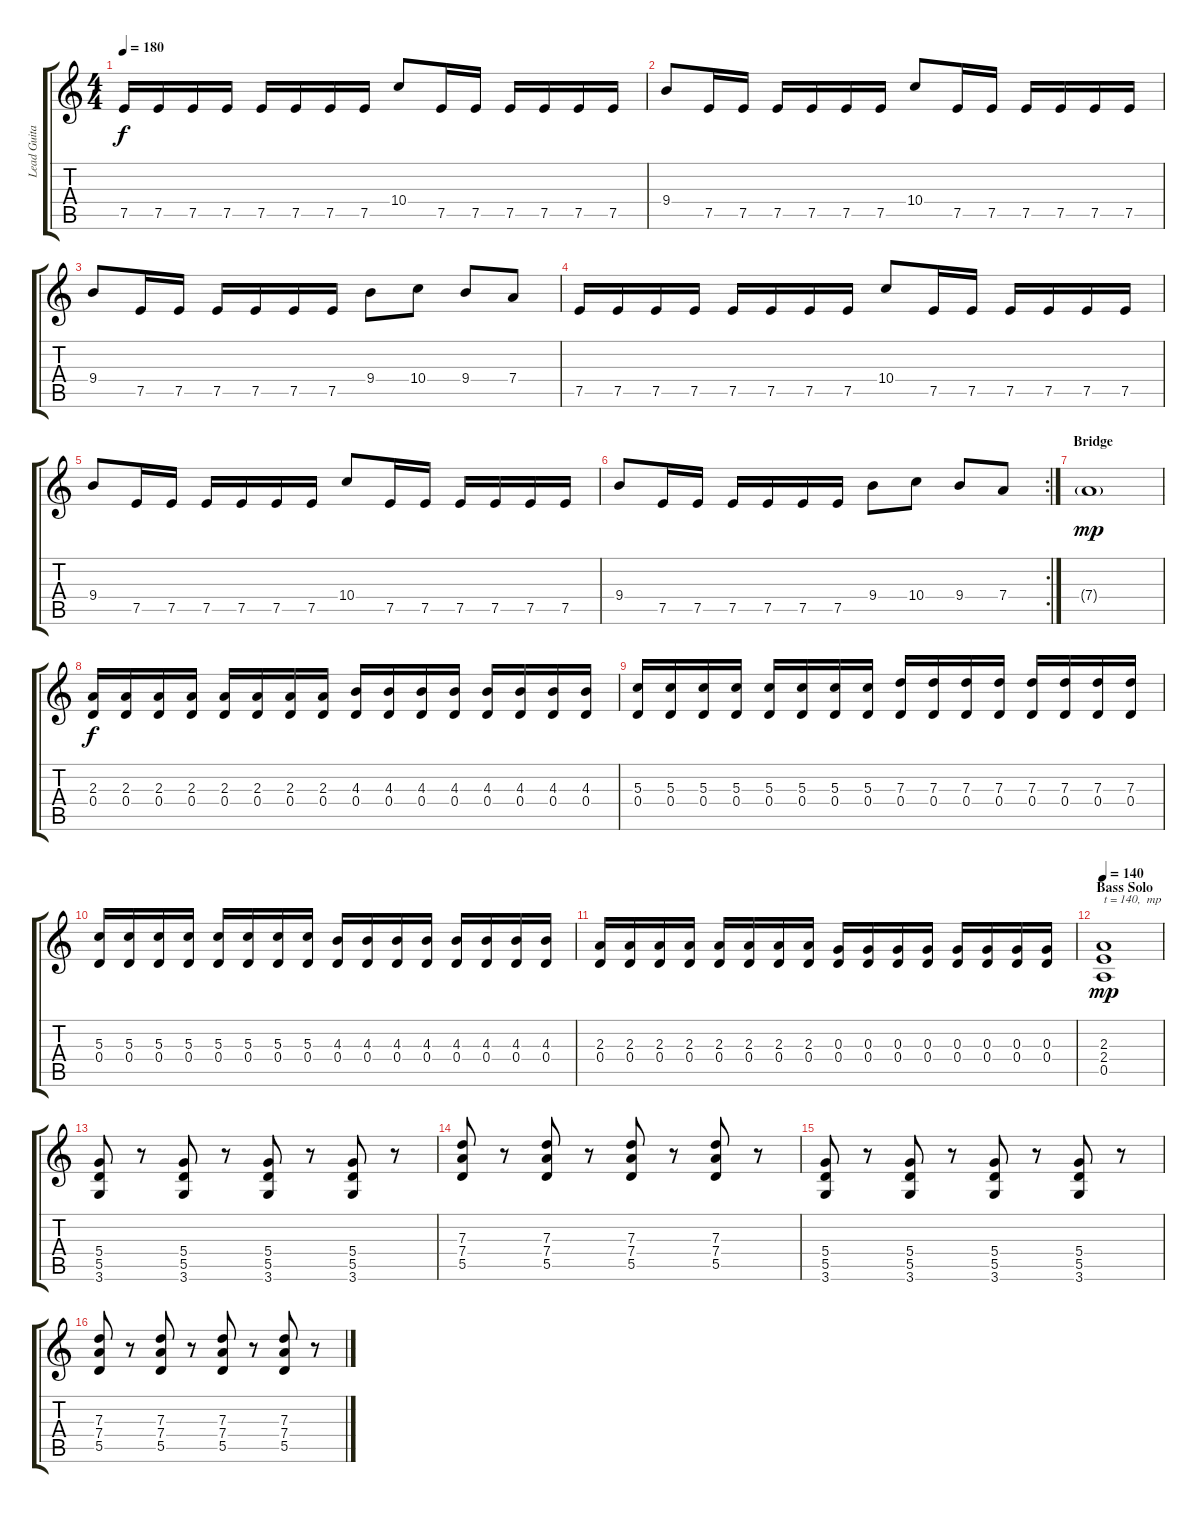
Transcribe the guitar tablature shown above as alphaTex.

\track ("Lead Guitar" "Lead Guita") {instrument distortionguitar}
\staff {score tabs}
\tuning (E4 B3 G3 D3 A2 E2) {hide}
\ts (4 4)
\tempo 180
\clef g2
\ks c
7.5.16{dy f} 7.5.16 7.5.16 7.5.16 7.5.16 7.5.16 7.5.16 7.5.16 10.4.8 7.5.16 7.5.16 7.5.16 7.5.16 7.5.16 7.5.16 |
9.4.8 7.5.16 7.5.16 7.5.16 7.5.16 7.5.16 7.5.16 10.4.8 7.5.16 7.5.16 7.5.16 7.5.16 7.5.16 7.5.16 |
9.4.8 7.5.16 7.5.16 7.5.16 7.5.16 7.5.16 7.5.16 9.4.8 10.4.8 9.4.8 7.4.8 |
7.5.16 7.5.16 7.5.16 7.5.16 7.5.16 7.5.16 7.5.16 7.5.16 10.4.8 7.5.16 7.5.16 7.5.16 7.5.16 7.5.16 7.5.16 |
9.4.8 7.5.16 7.5.16 7.5.16 7.5.16 7.5.16 7.5.16 10.4.8 7.5.16 7.5.16 7.5.16 7.5.16 7.5.16 7.5.16 |
\rc 2
9.4.8 7.5.16 7.5.16 7.5.16 7.5.16 7.5.16 7.5.16 9.4.8 10.4.8 9.4.8 7.4.8 |
\section ("" "Bridge")
7.4{g}.1{dy mp} |
(2.3 0.4).16{dy f} (2.3 0.4).16 (2.3 0.4).16 (2.3 0.4).16 (2.3 0.4).16 (2.3 0.4).16 (2.3 0.4).16 (2.3 0.4).16 (4.3 0.4).16 (4.3 0.4).16 (4.3 0.4).16 (4.3 0.4).16 (4.3 0.4).16 (4.3 0.4).16 (4.3 0.4).16 (4.3 0.4).16 |
(5.3 0.4).16 (5.3 0.4).16 (5.3 0.4).16 (5.3 0.4).16 (5.3 0.4).16 (5.3 0.4).16 (5.3 0.4).16 (5.3 0.4).16 (7.3 0.4).16 (7.3 0.4).16 (7.3 0.4).16 (7.3 0.4).16 (7.3 0.4).16 (7.3 0.4).16 (7.3 0.4).16 (7.3 0.4).16 |
(5.3 0.4).16 (5.3 0.4).16 (5.3 0.4).16 (5.3 0.4).16 (5.3 0.4).16 (5.3 0.4).16 (5.3 0.4).16 (5.3 0.4).16 (4.3 0.4).16 (4.3 0.4).16 (4.3 0.4).16 (4.3 0.4).16 (4.3 0.4).16 (4.3 0.4).16 (4.3 0.4).16 (4.3 0.4).16 |
(2.3 0.4).16 (2.3 0.4).16 (2.3 0.4).16 (2.3 0.4).16 (2.3 0.4).16 (2.3 0.4).16 (2.3 0.4).16 (2.3 0.4).16 (0.3 0.4).16 (0.3 0.4).16 (0.3 0.4).16 (0.3 0.4).16 (0.3 0.4).16 (0.3 0.4).16 (0.3 0.4).16 (0.3 0.4).16 |
\section ("" "Bass Solo")
\tempo 140
(2.3 2.4 0.5).1{txt "t = 140,  mp" dy mp} |
(5.4 5.5 3.6).8 r.8 (5.4 5.5 3.6).8 r.8 (5.4 5.5 3.6).8 r.8 (5.4 5.5 3.6).8 r.8 |
(7.3 7.4 5.5).8 r.8 (7.3 7.4 5.5).8 r.8 (7.3 7.4 5.5).8 r.8 (7.3 7.4 5.5).8 r.8 |
(5.4 5.5 3.6).8 r.8 (5.4 5.5 3.6).8 r.8 (5.4 5.5 3.6).8 r.8 (5.4 5.5 3.6).8 r.8 |
(7.3 7.4 5.5).8 r.8 (7.3 7.4 5.5).8 r.8 (7.3 7.4 5.5).8 r.8 (7.3 7.4 5.5).8 r.8
